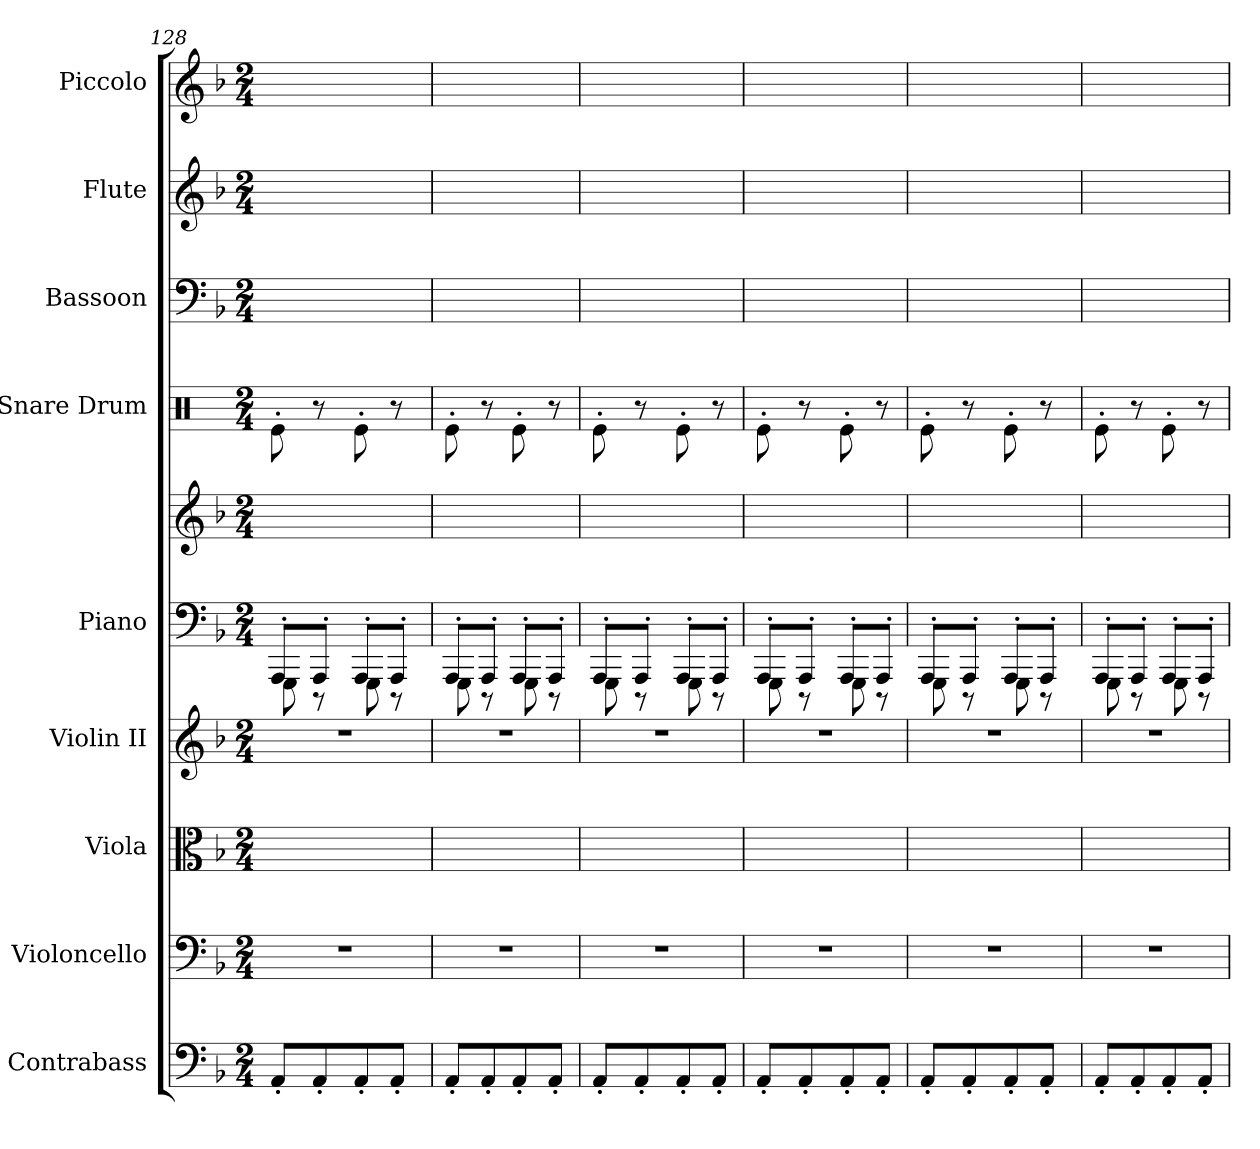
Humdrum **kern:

**kern	**kern	**kern	**kern	**kern	**kern	**kern	**kern	**kern	**kern
*part9	*part8	*part7	*part6	*part5	*part5	*part4	*part3	*part2	*part1
*staff10	*staff9	*staff8	*staff7	*staff6	*staff5	*staff4	*staff3	*staff2	*staff1
*I"Contrabass	*I"Violoncello	*I"Viola	*I"Violin II	*I"Piano	*	*I"Snare Drum	*I"Bassoon	*I"Flute	*I"Piccolo
*I'Cb.	*I'Vc.	*I'Vla.	*I'Vln. II	*I'Pno	*	*I'S. D.	*I'Bsn.	*I'Fl.	*I'Picc.
*clefF4	*clefF4	*clefC3	*clefG2	*clefF4	*clefG2	*clefX	*clefF4	*clefG2	*clefG2
*ITrd7c12	*	*	*	*	*	*	*	*	*ITrd-7c-12
*k[b-]	*k[b-]	*k[b-]	*k[b-]	*k[b-]	*k[b-]	*k[]	*k[b-]	*k[b-]	*k[b-]
*F:	*F:	*F:	*F:	*F:	*F:	*C:	*F:	*F:	*F:
*M2/4	*M2/4	*M2/4	*M2/4	*M2/4	*M2/4	*M2/4	*M2/4	*M2/4	*M2/4
=128	=128	=128	=128	=128	=128	=128	=128	=128	=128
*	*	*	*	*^	*	*	*	*	*
8AAA'L	2r	2ryy	2r	8AAA'L	8GGG	16ryy	8Re'\	2ryy	2ryy	16ryy
.	.	.	.	.	.	8ryy	.	.	.	8ryy
8AAA'	.	.	.	8AAA'J	8r	.	8r	.	.	.
.	.	.	.	.	.	16ryy	.	.	.	16ryy
8AAA'	.	.	.	8AAA'L	8GGG	8ryy	8Re'\	.	.	8ryy
8AAA'J	.	.	.	8AAA'J	8r	16ryy	8r	.	.	16ryy
.	.	.	.	.	.	16ryy	.	.	.	16ryy
=129	=129	=129	=129	=129	=129	=129	=129	=129	=129	=129
8AAA'L	2r	2ryy	2r	8AAA'L	8GGG	2ryy	8Re'\	2ryy	2ryy	2ryy
8AAA'	.	.	.	8AAA'J	8r	.	8r	.	.	.
8AAA'	.	.	.	8AAA'L	8GGG	.	8Re'\	.	.	.
8AAA'J	.	.	.	8AAA'J	8r	.	8r	.	.	.
=130	=130	=130	=130	=130	=130	=130	=130	=130	=130	=130
8AAA'L	2r	2ryy	2r	8AAA'L	8GGG	16ryy	8Re'\	2ryy	2ryy	16ryy
.	.	.	.	.	.	8ryy	.	.	.	8ryy
8AAA'	.	.	.	8AAA'J	8r	.	8r	.	.	.
.	.	.	.	.	.	16ryy	.	.	.	16ryy
8AAA'	.	.	.	8AAA'L	8GGG	8ryy	8Re'\	.	.	8ryy
8AAA'J	.	.	.	8AAA'J	8r	8ryy	8r	.	.	8ryy
=131	=131	=131	=131	=131	=131	=131	=131	=131	=131	=131
8AAA'L	2r	2ryy	2r	8AAA'L	8GGG	16ryy	8Re'\	2ryy	2ryy	16ryy
.	.	.	.	.	.	8ryy	.	.	.	8ryy
8AAA'	.	.	.	8AAA'J	8r	.	8r	.	.	.
.	.	.	.	.	.	16ryy	.	.	.	16ryy
8AAA'	.	.	.	8AAA'L	8GGG	4ryy	8Re'\	.	.	4ryy
8AAA'J	.	.	.	8AAA'J	8r	.	8r	.	.	.
=132	=132	=132	=132	=132	=132	=132	=132	=132	=132	=132
8AAA'L	2r	2ryy	2r	8AAA'L	8GGG	16ryy	8Re'\	2ryy	16ryy	2ryy
.	.	.	.	.	.	8ryy	.	.	8ryy	.
8AAA'	.	.	.	8AAA'J	8r	.	8r	.	.	.
.	.	.	.	.	.	16ryy	.	.	16ryy	.
8AAA'	.	.	.	8AAA'L	8GGG	8ryy	8Re'\	.	8ryy	.
8AAA'J	.	.	.	8AAA'J	8r	16ryy	8r	.	16ryy	.
.	.	.	.	.	.	16ryy	.	.	16ryy	.
=133	=133	=133	=133	=133	=133	=133	=133	=133	=133	=133
8AAA'L	2r	2ryy	2r	8AAA'L	8GGG	2ryy	8Re'\	2ryy	2ryy	2ryy
8AAA'	.	.	.	8AAA'J	8r	.	8r	.	.	.
8AAA'	.	.	.	8AAA'L	8GGG	.	8Re'\	.	.	.
8AAA'J	.	.	.	8AAA'J	8r	.	8r	.	.	.
*	*	*	*	*v	*v	*	*	*	*	*
=	=	=	=	=	=	=	=	=	=
*-	*-	*-	*-	*-	*-	*-	*-	*-	*-
